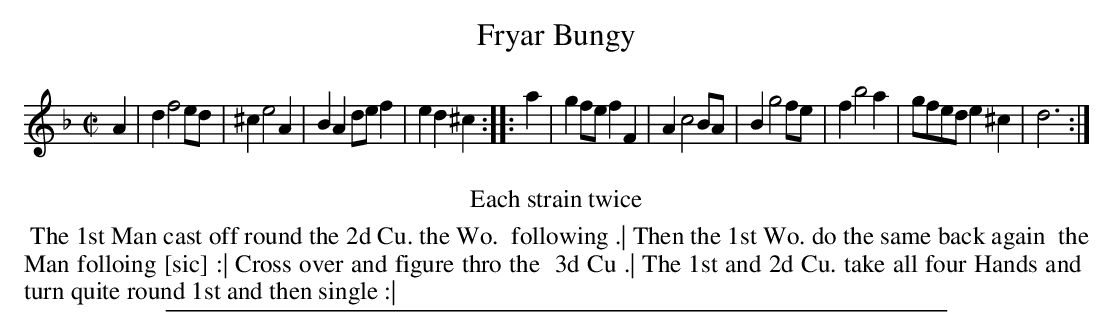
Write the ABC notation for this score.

X:1
T: Fryar Bungy
M: C|
L: 1/8
K: Dm
A2 |\
d2 f4 ed | ^c2 e4 A2 | B2A2 def2 | e2d2 ^c2 :|\
|: a2 |\
g2fe f2F2 | A2 c4 BA | B2 g4 fe | f2 b4 a2 |\
gfed e2^c2 | d6 :|
